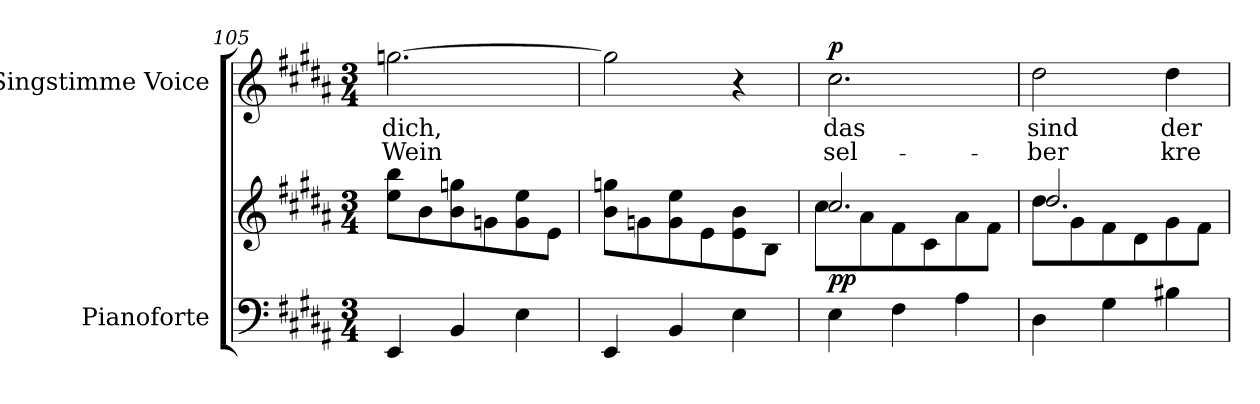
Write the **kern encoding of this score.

**kern	**kern	**dynam	**kern	**text	**text	**dynam
*part2	*part2	*part2	*part1	*part1	*part1	*part1
*staff3	*staff2	*staff2/3	*staff1	*staff1	*staff1	*staff1
*I"Pianoforte	*	*	*I"Singstimme Voice	*	*	*
*I'Pno	*	*	*	*	*	*
*clefF4	*clefG2	*	*clefG2	*	*	*
*k[f#c#g#d#a#]	*k[f#c#g#d#a#]	*	*k[f#c#g#d#a#]	*	*	*
*M3/4	*M3/4	*	*M3/4	*	*	*
=105	=105	=105	=105	=105	=105	=105
4EE/	8ee\ 8bb\L	.	[2.ggn\	dich,	Wein	.
.	8b\	.	.	.	.	.
4BB/	8b\ 8ggn\	.	.	.	.	.
.	8gn\	.	.	.	.	.
4E\	8g\ 8ee\	.	.	.	.	.
.	8e\J	.	.	.	.	.
=106	=106	=106	=106	=106	=106	=106
4EE/	8b\ 8ggn\L	.	2gg\]	.	.	.
.	8gn\	.	.	.	.	.
4BB/	8g\ 8ee\	.	.	.	.	.
.	8e\	.	.	.	.	.
4E\	8e\ 8b\	.	4r	.	.	.
.	8B\J	.	.	.	.	.
=107	=107	=107	=107	=107	=107	=107
*	*^	*	*	*	*	*
!	!	!	!LO:DY:b	!	!	!	!LO:DY:a
4E\	2.cc#/	8cc#\L	pp	2.cc#\	das	sel-	p
.	.	8a#\	.	.	.	.	.
4F#\	.	8f#\	.	.	.	.	.
.	.	8c#\	.	.	.	.	.
4A#\	.	8a#\	.	.	.	.	.
.	.	8f#\J	.	.	.	.	.
=108	=108	=108	=108	=108	=108	=108	=108
4D#\	8dd#\L	2.dd#/	.	2dd#\	sind	-ber	.
.	8g#\	.	.	.	.	.	.
4G#\	8f#\	.	.	.	.	.	.
.	8d#\	.	.	.	.	.	.
4B#X\	8g#\	.	.	4dd#\	der	kre-	.
.	8f#\J	.	.	.	.	.	.
*	*v	*v	*	*	*	*	*
=	=	=	=	=	=	=
*-	*-	*-	*-	*-	*-	*-
